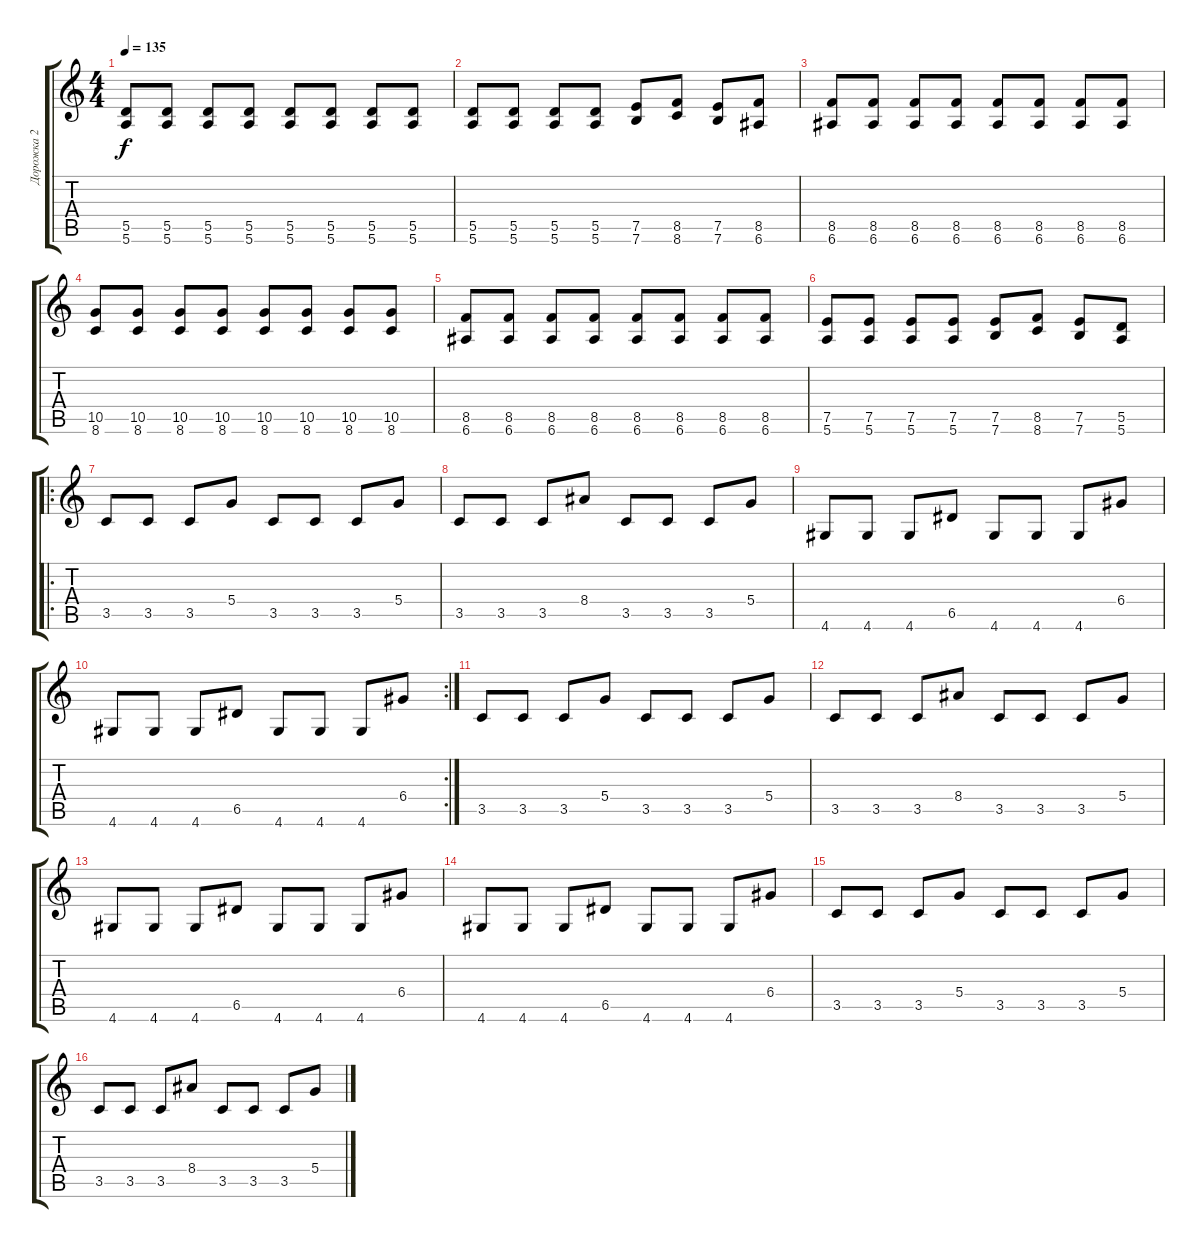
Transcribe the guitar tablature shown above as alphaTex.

\track ("Дорожка 2" "Дорожка 2") {instrument distortionguitar}
\staff {score tabs}
\tuning (E4 B3 G3 D3 A2 E2) {hide}
\ts (4 4)
\tempo 135
\clef g2
\ks c
(5.5 5.6).8{dy f} (5.5 5.6).8 (5.5 5.6).8 (5.5 5.6).8 (5.5 5.6).8 (5.5 5.6).8 (5.5 5.6).8 (5.5 5.6).8 |
(5.5 5.6).8 (5.5 5.6).8 (5.5 5.6).8 (5.5 5.6).8 (7.5 7.6).8 (8.5 8.6).8 (7.5 7.6).8 (8.5 6.6).8 |
(8.5 6.6).8 (8.5 6.6).8 (8.5 6.6).8 (8.5 6.6).8 (8.5 6.6).8 (8.5 6.6).8 (8.5 6.6).8 (8.5 6.6).8 |
(10.5 8.6).8 (10.5 8.6).8 (10.5 8.6).8 (10.5 8.6).8 (10.5 8.6).8 (10.5 8.6).8 (10.5 8.6).8 (10.5 8.6).8 |
(8.5 6.6).8 (8.5 6.6).8 (8.5 6.6).8 (8.5 6.6).8 (8.5 6.6).8 (8.5 6.6).8 (8.5 6.6).8 (8.5 6.6).8 |
(7.5 5.6).8 (7.5 5.6).8 (7.5 5.6).8 (7.5 5.6).8 (7.5 7.6).8 (8.5 8.6).8 (7.5 7.6).8 (5.5 5.6).8 |
\ro
3.5.8 3.5.8 3.5.8 5.4.8 3.5.8 3.5.8 3.5.8 5.4.8 |
3.5.8 3.5.8 3.5.8 8.4.8 3.5.8 3.5.8 3.5.8 5.4.8 |
4.6.8 4.6.8 4.6.8 6.5.8 4.6.8 4.6.8 4.6.8 6.4.8 |
\rc 2
4.6.8 4.6.8 4.6.8 6.5.8 4.6.8 4.6.8 4.6.8 6.4.8 |
3.5.8 3.5.8 3.5.8 5.4.8 3.5.8 3.5.8 3.5.8 5.4.8 |
3.5.8 3.5.8 3.5.8 8.4.8 3.5.8 3.5.8 3.5.8 5.4.8 |
4.6.8 4.6.8 4.6.8 6.5.8 4.6.8 4.6.8 4.6.8 6.4.8 |
4.6.8 4.6.8 4.6.8 6.5.8 4.6.8 4.6.8 4.6.8 6.4.8 |
3.5.8 3.5.8 3.5.8 5.4.8 3.5.8 3.5.8 3.5.8 5.4.8 |
3.5.8 3.5.8 3.5.8 8.4.8 3.5.8 3.5.8 3.5.8 5.4.8
